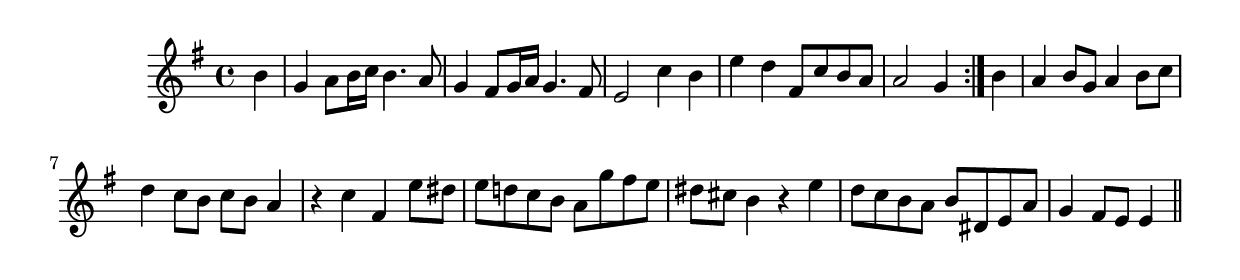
\version "2.19.49"
%{\header {
  title = "Chorale, `Gib Dich Zufrieden und Sei Stille'"
  composer = "J.S. Bach"
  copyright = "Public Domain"
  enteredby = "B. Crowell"
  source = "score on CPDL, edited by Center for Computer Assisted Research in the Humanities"
}%}
\score{{\key e \minor
\time 4/4
%{\tempo 4=120
%}\relative c'' {
  \partial 4
  b4 |
  g4 a8 b16 c b4. a8 | g4 fis8 g16 a g4. fis8 | e2 c'4 b | e4 d fis,8 c' b a | a2 g4 \bar ":|." b4 |
  a b8 g a4 b8 c | d4 c8 b c b a4 | r4 c4 fis, e'8 dis |
  e8 d! c b a g' fis e | dis8 cis b4 r4 e | d8 c b8 a b dis, e a | g4 fis8 e e4
  \bar "||"
}
}}